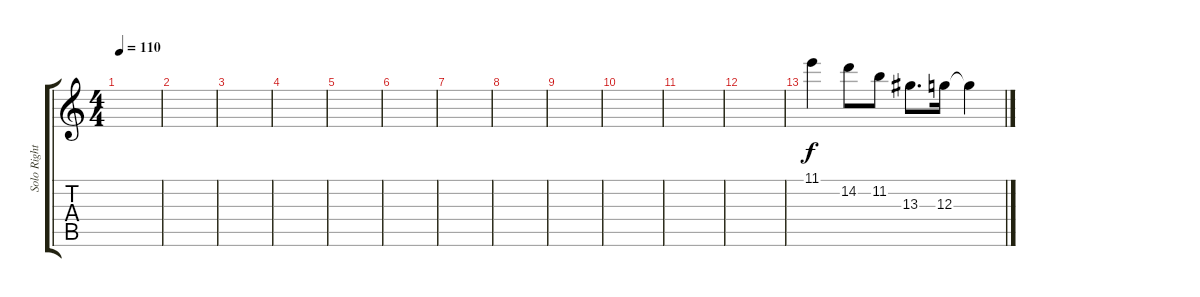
\track ("Solo Right" "Solo Right") {instrument distortionguitar}
\staff {score tabs}
\tuning (F4 C4 G3 D3 A2 E2) {hide}
\ts (4 4)
\tempo 110
\clef g2
\ks c
|
|
|
|
|
|
|
|
|
|
|
|
11.1.4 14.2.8 11.2.8 13.3.8{d} 12.3.16 12.3{t}.4
